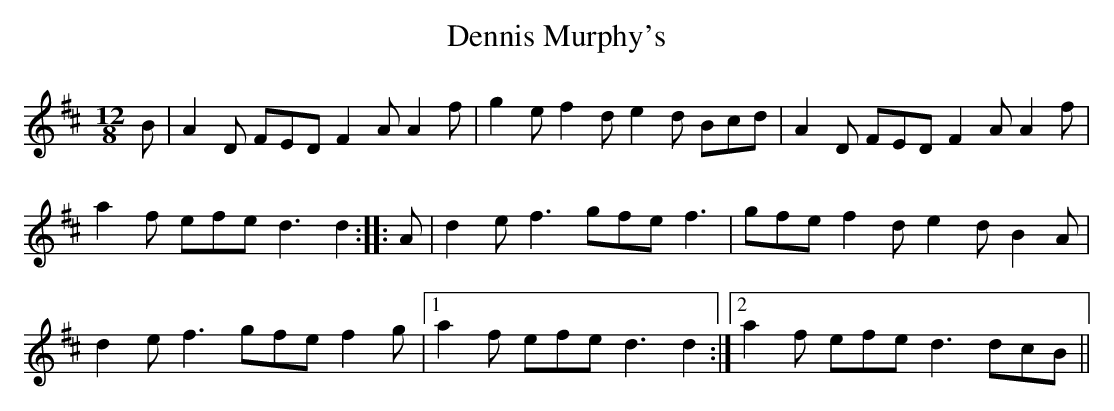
X:1
T:Dennis Murphy's
M:12/8
K:D
B|A2D FED F2A A2f|g2e f2d e2d Bcd|A2D FED F2A A2f|a2f efe d3 d2::\
A|d2e f3 gfe f3|gfe f2d e2d B2A|\
d2e f3 gfe f2g|1 a2f efe d3 d2:|2 a2f efe d3 dcB||
